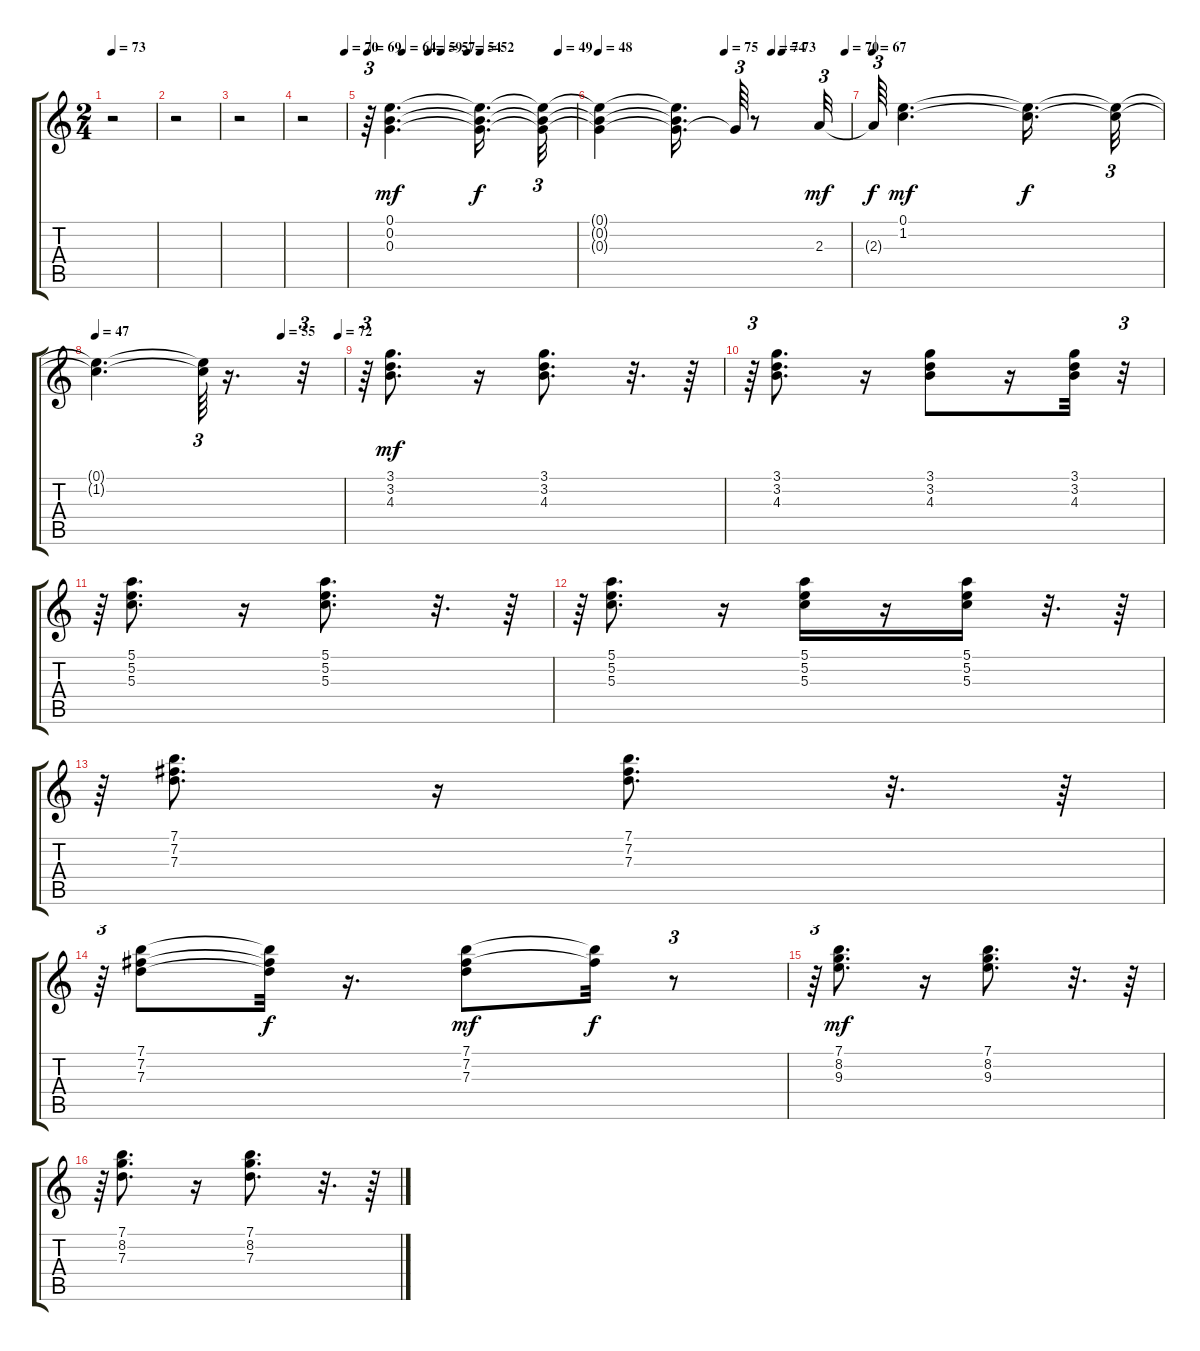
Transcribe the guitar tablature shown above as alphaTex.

\track "" {instrument acousticguitarsteel}
\staff {score tabs}
\tuning (E4 B3 G3 D3 A2 E2) {hide}
\ts (2 4)
\tempo 73
\clef g2
\ks c
r.2{dy mf} |
r.2 |
r.2 |
\tempo (70 0.9791666666666666)
r.2 |
\tempo 69
\tempo (64 0.16666666666666666)
\tempo (59 0.2916666666666667)
\tempo (57 0.3541666666666667)
\tempo (54 0.4791666666666667)
\tempo (52 0.5416666666666666)
\tempo (49 0.9166666666666666)
r.64{tu (3 2)} (0.1 0.2 0.3).4{d} (0.1{t} 0.2{t} 0.3{t}).16{d dy f} (0.1{t} 0.2{t} 0.3{t}).32{tu (3 2)} |
\tempo 48
\tempo (75 0.5)
\tempo (74 0.6875)
\tempo (73 0.7291666666666666)
\tempo (70 0.9791666666666666)
(0.1{t} 0.2{t} 0.3{t}).4 (0.1{t} 0.2{t} 0.3{t}).16{d} 0.3{t}.64{tu (3 2)} r.8 2.3.32{tu (3 2) dy mf} |
\tempo 67
2.3{t}.64{tu (3 2) dy f} (0.1 1.2).4{d dy mf} (0.1{t} 1.2{t}).16{d dy f} (0.1{t} 1.2{t}).32{tu (3 2)} |
\tempo 47
\tempo (55 0.75)
\tempo (72 0.9791666666666666)
(0.1{t} 1.2{t}).4{d} (0.1{t} 1.2{t}).64{tu (3 2)} r.16{d} r.32{tu (3 2)} |
r.64{tu (3 2)} (3.1 3.2 4.3).8{d dy mf} r.16 (3.1 3.2 4.3).8{d} r.32{d} r.64 |
r.64{tu (3 2)} (3.1 3.2 4.3).8{d} r.16 (3.1 3.2 4.3).8 r.16 (3.1 3.2 4.3).32 r.32{tu (3 2)} |
r.64{tu (3 2)} (5.1 5.2 5.3).8{d} r.16 (5.1 5.2 5.3).8{d} r.32{d} r.64 |
r.64{tu (3 2)} (5.1 5.2 5.3).8{d} r.16 (5.1 5.2 5.3).16 r.16 (5.1 5.2 5.3).16 r.32{d} r.64 |
r.64{tu (3 2)} (7.1 7.2 7.3).8{d} r.16 (7.1 7.2 7.3).8{d} r.32{d} r.64 |
r.64{tu (3 2)} (7.1 7.2 7.3).8 (7.1{t} 7.2{t} 7.3{t}).32{dy f} r.16{d} (7.1 7.2 7.3).8{dy mf} (7.1{t} 7.2{t}).32{dy f} r.8{tu (3 2)} |
r.64{tu (3 2)} (7.1 8.2 9.3).8{d dy mf} r.16 (7.1 8.2 9.3).8{d} r.32{d} r.64 |
r.64{tu (3 2)} (7.1 8.2 7.3).8{d} r.16 (7.1 8.2 7.3).8{d} r.32{d} r.64
